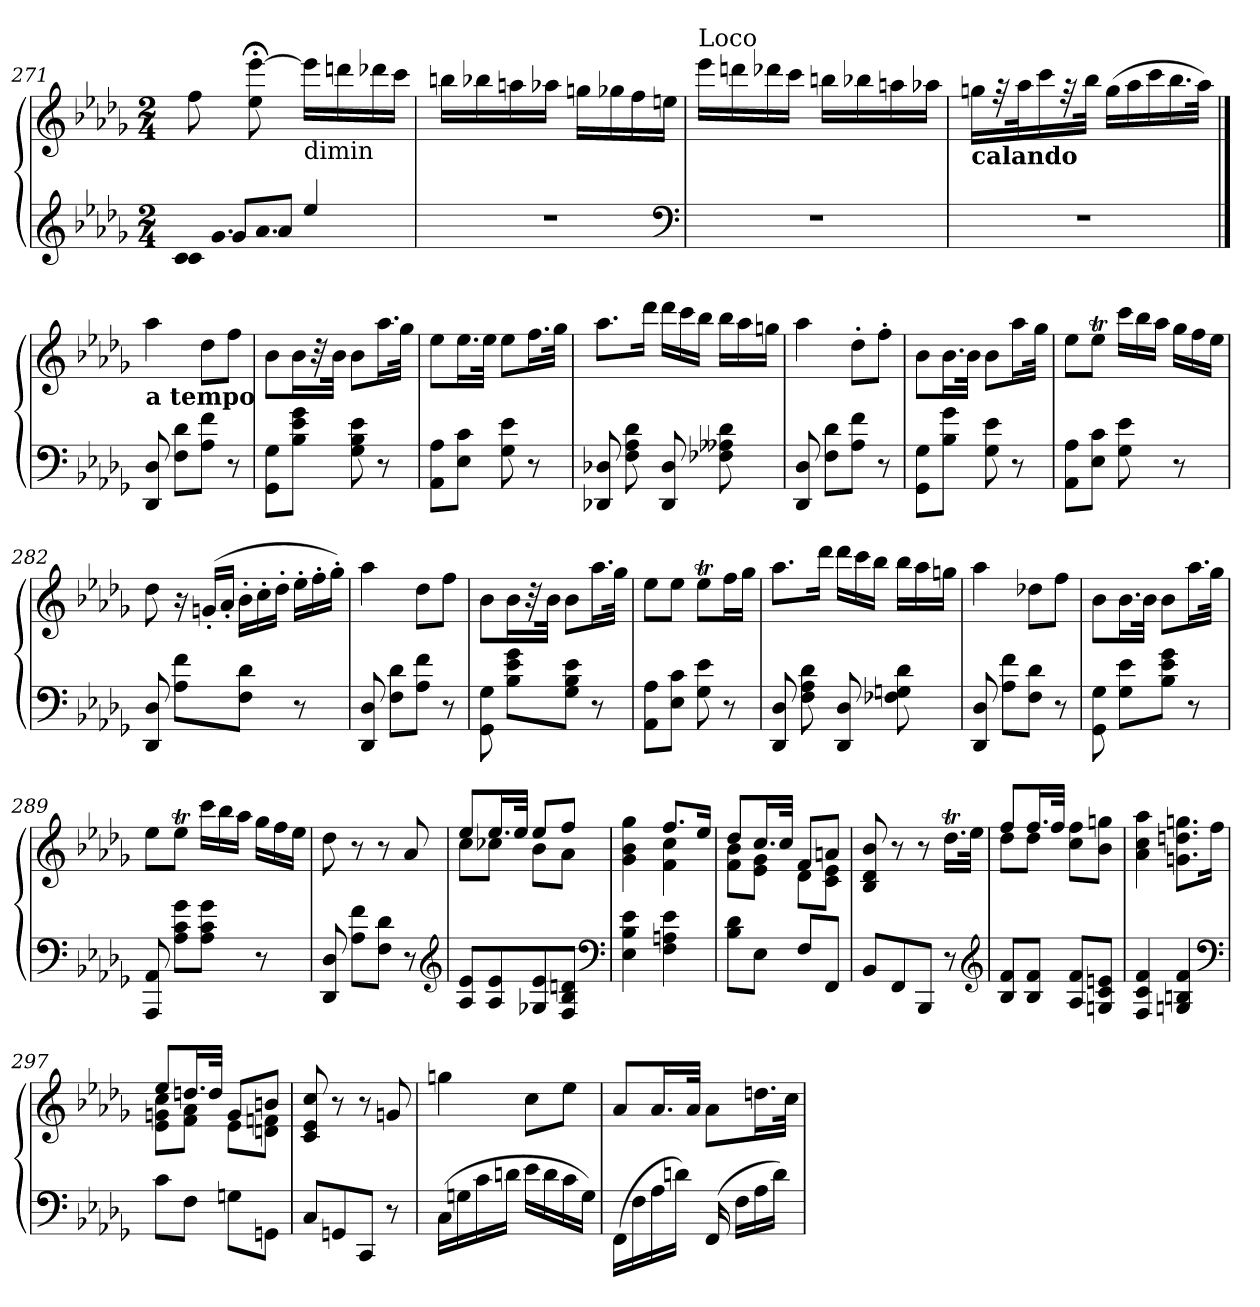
**kern	**kern
*part1	*part1
*staff2	*staff1
*clefG2	*clefG2
*k[b-e-a-d-g-]	*k[b-e-a-d-g-]
*M2/4	*M2/4
*Xtuplet	*
=271	=271
*^	*
*	*^	*
*	*	*^	*
!LO:N:vis=2	!	!	!LO:N:vis=2	!
12c/	12ryy	12ryy	12c\	8ff
!	!	!LO:N:vis=2.	!	!
12g-/L	12ryy	12g-\	12ryy	.
.	.	.	.	[8eee-;< 8ee-;<
!	!LO:N:vis=4.	!	!LO:N:vis=8.	!
12a-/J	12a-\	12ryy	12ryy	.
!	!	!	!	!LO:TX:b:t=dimin
4ee-/	4ryy	4ryy	4ryy	16eee-\LL]
.	.	.	.	16dddn
.	.	.	.	16ddd-X
.	.	.	.	16cccJJ
*v	*v	*v	*v	*
=272	=272
2rdd	16bbnLL
.	16bb-X
.	16aan
.	16aa-XJJ
.	16ggLL
.	16gg-X
.	16ff
.	16eenJJ
*clefF4	*
=273	=273
!	!LO:TX:a:t=Loco
2r	16eee-LL
.	16dddn
.	16ddd-X
.	16cccJJ
.	16bbnLL
.	16bb-X
.	16aan
.	16aa-XJJ
=274	=274
!	!LO:TX:b:B:t=calando
2r	16ggnLL
.	32rff
.	32aa-k
.	16ccc
.	32rff
.	32bb-JJk
*	*Xtuplet
.	(20ggLL
.	20aa-
.	20ccc
.	20.bb-
.	40aa-JJk)
==	==
!	!LO:TX:b:B:t=a tempo
8D-/ 8DD-/	4aa-
8d-\ 8F\L	.
8f 8A-J	8dd-\L
8r	8ffJ
=276	=276
8G-\ 8GG-\L	8b-\L
8g- 8e- 8B-J	16b-L
.	32r
.	32b-JJk
8e- 8B- 8G-	8b-\L
8r	16.aa-L
.	32gg-JJk
=277	=277
8A-\ 8AA-\L	8ee-\L
8c\ 8E-\J	16.ee-L
.	32ee-JJk
8e- 8G-	8ee-\L
8r	16.ffL
.	32gg-JJk
=278	=278
8D-X/ 8DD-X/	8.aa-L
8d-\ 8A-\ 8F\	.
.	16ddd-Jk
8D-/ 8DD-/	24ddd-\LL
.	24ccc
.	24bb-JJ
8d-\ 8A--X\ 8F-X\	24bb-\LL
.	24aa-
.	24ggnJJ
=279	=279
8D-/ 8DD-/	4aa-
8d-\ 8F\L	.
8f 8A-J	8dd-'>\L
8r	8ff'>J
=280	=280
8G-\ 8GG-\L	8b-\L
8g-\ 8B-\J	16.b-L
.	32b-JJk
8e- 8G-	8b-\L
!	!LO:N:vis=16
8r	16.aa-L
.	32gg-JJk
=281	=281
8A-\ 8AA-\L	8ee-L
8c 8E-J	8ee-TJ
8e- 8G-	24ccc\LL
.	24bb-
.	24aa-JJ
8r	24gg-\LL
.	24ff
.	24ee-JJ
=282	=282
8D-/ 8DD-/	8dd-
8f 8A-L	24r
.	(>24gn'/LL
.	24a-'JJ
8d- 8FJ	24b-'\LL
.	24cc'
.	24dd-'JJ
8r	24ee-'\LL
.	24ff'
.	24gg-'JJ)
=283	=283
8D-/ 8DD-/	4aa-\
8d-\ 8F\L	.
8f 8A-J	8dd-\L
8r	8ffJ
=284	=284
8G-\ 8GG-\	8b-\L
8g- 8e- 8B-L	16b-L
.	32r
.	32b-JJk
8e- 8B- 8G-J	8b-\L
8r	16.aa-L
.	32gg-JJk
=285	=285
8A-\ 8AA-\L	8ee-\L
8c\ 8E-\J	8ee-J
8e- 8G-	8ee-TL
8r	16ffL
.	16gg-JJ
=286	=286
8D-/ 8DD-/	8.aa-L
8d-\ 8A-\ 8F\	.
.	16ddd-Jk
8D-/ 8DD-/	24ddd-\LL
.	24ccc
.	24bb-JJ
8d-\ 8Gn\ 8F-X\	24bb-\LL
.	24aa-
.	24ggnJJ
=287	=287
8D-/ 8DD-/	4aa-
8f 8A-L	.
8d- 8FJ	8dd-XL
8r	8ffJ
=288	=288
8G-\ 8GG-\	8b-L
8e- 8G-L	16.b-L
.	32b-JJk
8g- 8e- 8B-J	8b-\L
8r	16.aa-L
.	32gg-JJk
=289	=289
8AA-/ 8AAA-/	8ee-\L
8g- 8c 8A-L	8ee-TJ
8g- 8c 8A-J	24ccc\LL
.	24bb-
.	24aa-JJ
8r	24gg-\LL
.	24ff
.	24ee-JJ
=290	=290
8D-/ 8DD-/	8dd-\
8f 8A-L	8r
8d- 8FJ	8r
8r	8a-/
*clefG2	*
=291	=291
*	*^
8e-/ 8A-/L	8ee-L	8ccL
8e- 8A-	16.ee-L	8cc-XJ
.	32ee-JJk	.
8e- 8G-X	8ee-/L	8b-\L
8dn 8B- 8FJ	8ffJ	8a-J
*clefF4	*	*
=292	=292	=292
4e-\ 4B-\ 4E-\	4gg-\ 4b-\ 4g-\	4ryy
4e-\ 4An\ 4F\	8.ffL	4cc\ 4f\
.	16ee-/Jk	.
=293	=293	=293
8d-\ 8B-\L	8dd-/L	8b-\ 8f\L
8E-J	16.ccL	8g- 8e-J
.	32ccJJk	.
8F/L	8fL	8d-L
8FFJ	8anJ	8e- 8cJ
*	*v	*v
=294	=294
8BB-/L	8b-/ 8d-/ 8B-/
8FF	8r
8BBB-J	8r
8r	16.dd-T\LL
.	32ee-JJk
*clefG2	*
=295	=295
*	*^
8f/ 8B-/L	8ff/L	8dd-L
8f 8B-J	16.ffL	8dd-J
.	32ffJJk	.
8f/ 8A-/L	8ff\ 8cc\L	8ryy
8en 8c 8GJ	8gg 8b-J	8ryy
=296	=296	=296
4f/ 4c/ 4F/	4aa-\ 4cc\ 4a-\	4ryy
4f/ 4Bn/ 4G/	8.gg\ 8.ddn\ 8.g\L	8.ryy
.	16ffJk	16ryy
*clefF4	*	*
=297	=297	=297
8c\L	8ee-/L	8cc\ 8g\ 8e-\L
8FJ	16.ddL	8a- 8fJ
.	32ddJJk	.
8G\L	8gL	8e-L
8GGJ	8bnJ	8fn 8dnJ
*	*v	*v
=298	=298
8C/L	8cc/ 8e-/ 8c/
8GG	8r
8CCJ	8r
8r	8g/
=299	=299
(>16C\LL	4gg
16G	.
16c	.
16dnJJ	.
16e-\LL	8cc\L
16d	.
16c	8ee-J
16GJJ)	.
=300	=300
(>16FF\LL	8a-/L
16F	.
16A-	16.a-L
16dnJJ)	.
.	32a-JJk
(>16FF/	8a-\L
16FLL	.
16A-	16.ddnL
16dJJ)	.
.	32ccJJk
=	=
*-	*-
